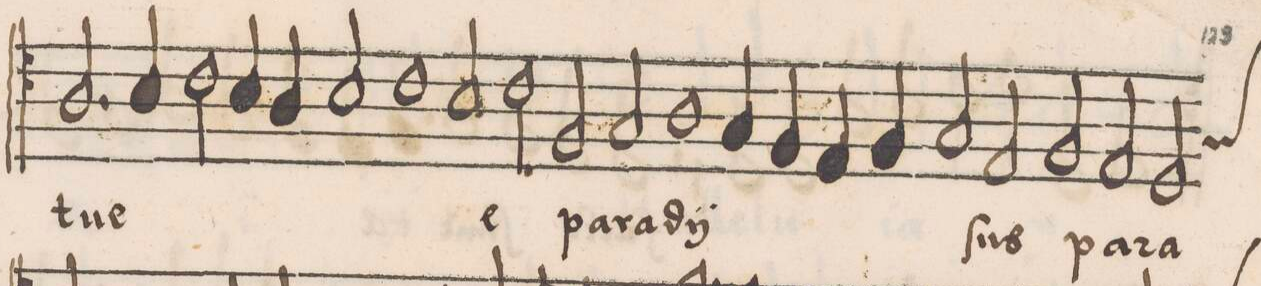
**kern	**text
*I"ALTVS	*
*clefC4	*
*k[]	*
*met(C)	*
*M2/1	*
2.A/	tu-
4B/	-e
=28-	=28-
2c\	.
4B/	.
4A/	.
2B/	.
1c\	.
=29-	=29-
2B/	.
2c\	e
2F/	pa-
=30-	=30-
2G/	-ra-
1A	-dij-
4G/	.
4F/	.
=31-	=31-
4E/	.
4F/	.
2G/	.
2E/	-ſus
2F/	pa-
=32-	=32-
2E/	.
*custos:G	*
2D/	-ra-
*-	*-
